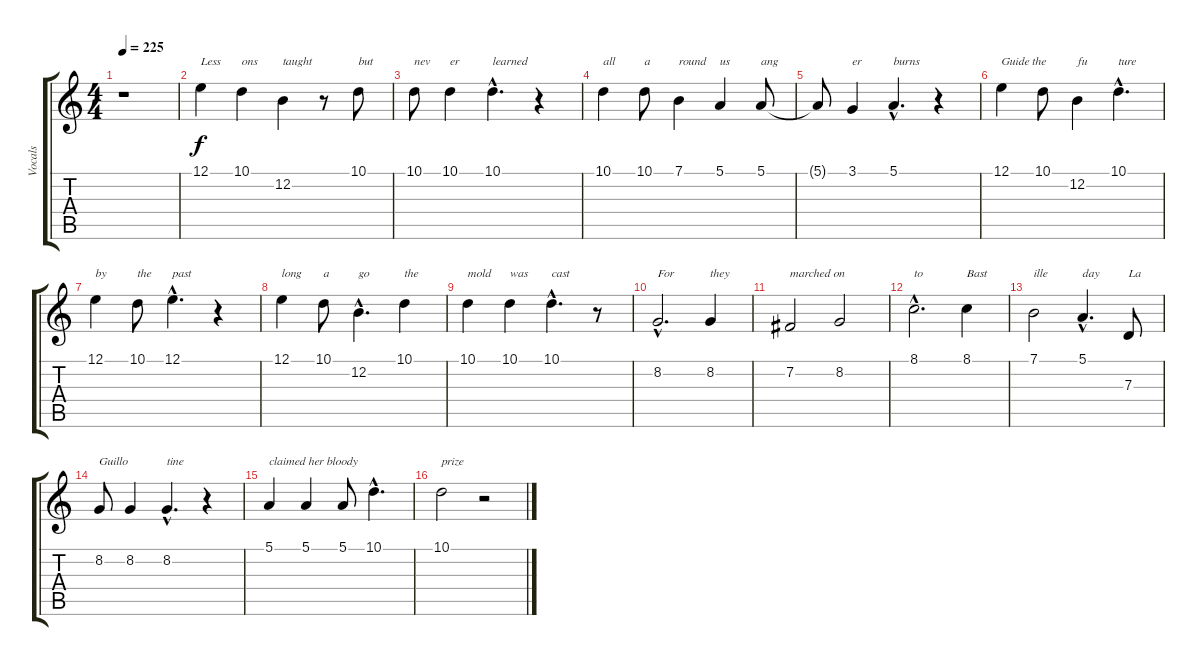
\track ("Vocals" "Vocals") {instrument lead2sawtooth}
\staff {score tabs}
\tuning (E4 B3 G3 D3 A2 E2) {hide}
\ts (4 4)
\tempo 225
\clef g2
\ks c
r.1{dy ff} |
12.1.4{txt "Less" dy f} 10.1.4{txt "ons"} 12.2.4{txt "taught"} r.8 10.1.8{txt "but"} |
10.1.8{txt "nev"} 10.1.4{txt "er"} 10.1{hac}.4{d txt "learned"} r.4 |
10.1.4{txt "all"} 10.1.8{txt "a"} 7.1.4{txt "round"} 5.1.4{txt "us"} 5.1.8{txt "ang"} |
5.1{t}.8 3.1.4{txt "er"} 5.1{hac}.4{d txt "burns"} r.4 |
12.1.4{txt "Guide the"} 10.1.8 12.2.4{txt "fu"} 10.1{hac}.4{d txt "ture"} |
12.1.4{txt "by"} 10.1.8{txt "the"} 12.1{hac}.4{d txt "past"} r.4 |
12.1.4{txt "long"} 10.1.8{txt "a"} 12.2{hac}.4{d txt "go"} 10.1.4{txt "the"} |
10.1.4{txt "mold"} 10.1.4{txt "was"} 10.1{hac}.4{d txt "cast"} r.8 |
8.2{hac}.2{d txt "For"} 8.2.4{txt "they"} |
7.2.2{txt "marched on"} 8.2.2 |
8.1{hac}.2{d txt "to"} 8.1.4{txt "Bast"} |
7.1.2{txt "ille"} 5.1{hac}.4{d txt "day"} 7.3.8{txt "La"} |
8.2.8{txt "Guillo"} 8.2.4 8.2{hac}.4{d txt "tine"} r.4 |
5.1.4{txt "claimed her bloody"} 5.1.4 5.1.8 10.1{hac}.4{d} |
10.1.2{txt "prize"} r.2
